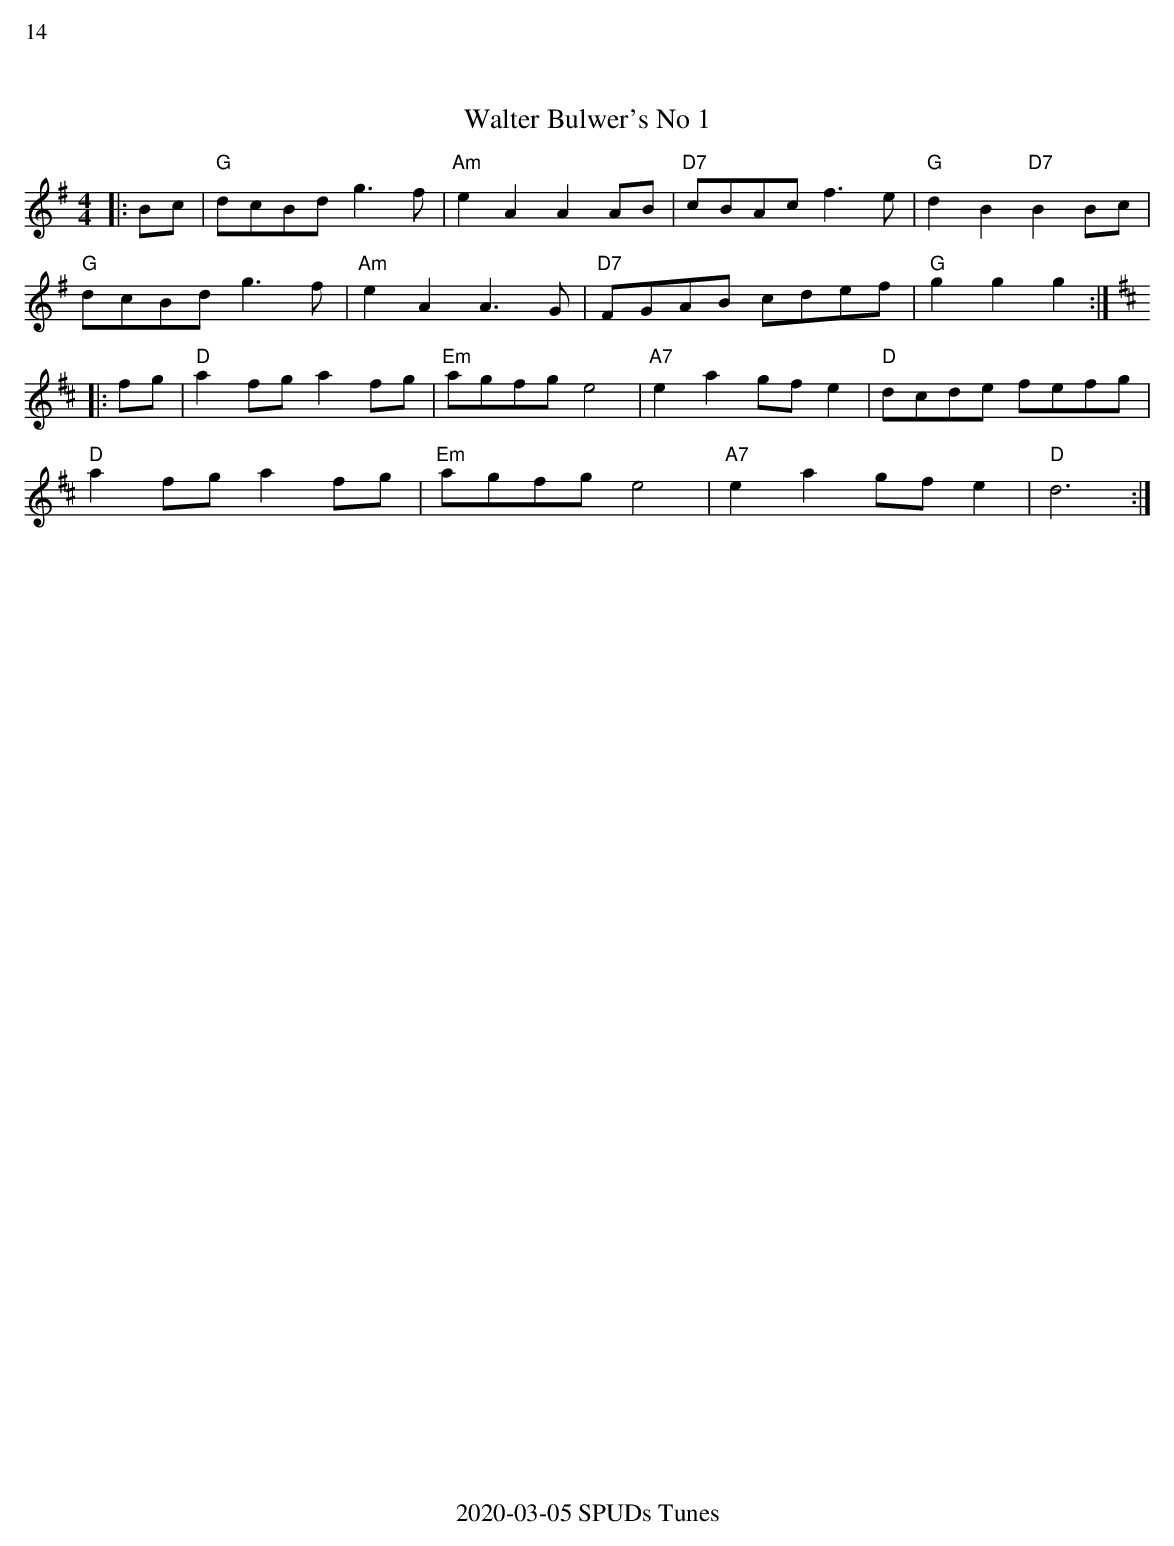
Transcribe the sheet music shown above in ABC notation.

X:1
%%text 14
T:Walter Bulwer's No 1
M:4/4
L:1/8
K:G
|:Bc|"G"dcBd g3f|"Am"e2A2A2AB|"D7"cBAc f3e|"G"d2B2 "D7"B2Bc|
"G"dcBd g3f|"Am"e2A2A3G|"D7"FGAB cdef|"G"g2g2g2:|
K:D
|:fg|"D"a2fg a2fg|"Em"agfg e4|"A7"e2a2gf e2|"D"dcde fefg|
"D"a2fg a2fg|"Em"agfg e4|"A7"e2a2gf e2|"D"d6:|
